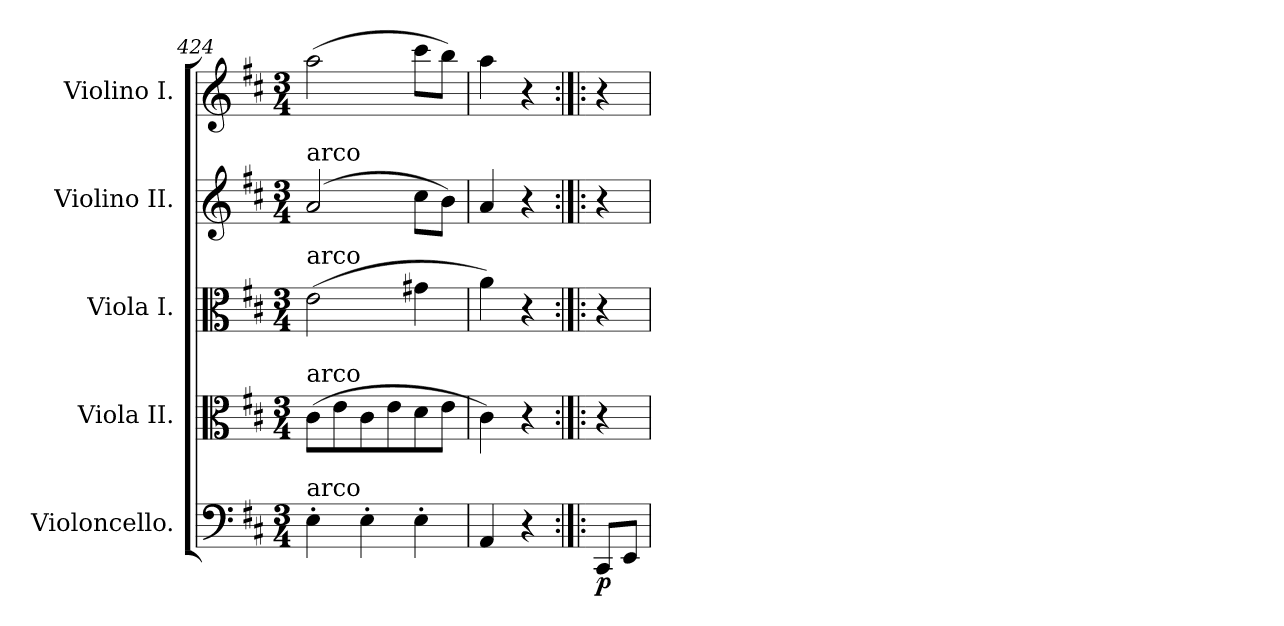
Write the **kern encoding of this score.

**kern	**dynam	**kern	**kern	**kern	**kern
*part5	*part5	*part4	*part3	*part2	*part1
*staff5	*staff5	*staff4	*staff3	*staff2	*staff1
*I"Violoncello.	*	*I"Viola II.	*I"Viola I.	*I"Violino II.	*I"Violino I.
*I'Vc	*	*I'Vla	*I'Vla	*I'Vln	*I'Vln
!!LO:LB:g=z
*clefF4	*	*clefC3	*clefC3	*clefG2	*clefG2
*k[f#c#]	*	*k[f#c#]	*k[f#c#]	*k[f#c#]	*k[f#c#]
*M3/4	*	*M3/4	*M3/4	*M3/4	*M3/4
=424	=424	=424	=424	=424	=424
!	!	!	!	!LO:TX:a:t=arco	!
!	!	!	!LO:TX:a:t=arco	!	!
!	!	!LO:TX:a:t=arco	!	!	!
!LO:TX:a:t=arco	!	!	!	!	!
4E'\	.	(>8c#\L	(>2e\	(>2a/	(>2aa\
.	.	8e\	.	.	.
4E'\	.	8c#\	.	.	.
.	.	8e\	.	.	.
4E'\	.	8d\	4g#X\	8cc#\L	8ccc#\L
.	.	8e\J	.	8b\J)	8bb\J)
=425	=425	=425	=425	=425	=425
4AA/	.	4c#\)	4a\)	4a/	4aa\
4r	.	4r	4r	4r	4r
=425X7:|!|:	=425X7:|!|:	=425X7:|!|:	=425X7:|!|:	=425X7:|!|:	=425X7:|!|:
!	!LO:DY:b	!	!	!	!
8CC#/L	p	4r	4r	4r	4r
8EE/J	.	.	.	.	.
=	=	=	=	=	=
*-	*-	*-	*-	*-	*-
